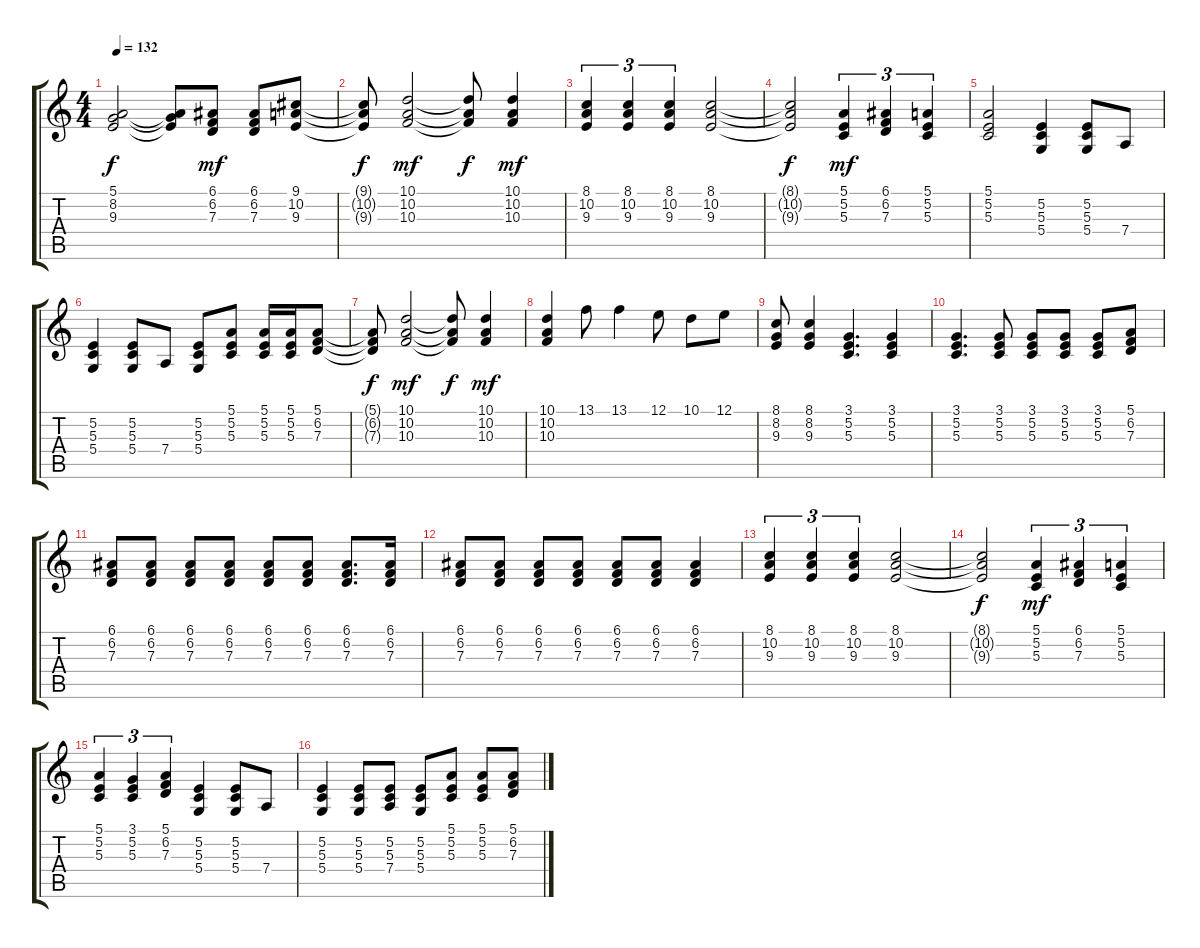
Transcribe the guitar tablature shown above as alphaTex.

\track "" {instrument tremolostrings}
\staff {score tabs}
\tuning (E4 B3 G3 D3 A2 E2) {hide}
\ts (4 4)
\tempo 132
\clef g2
\ks c
(5.1{t} 8.2{t} 9.3{t}).2{dy f} (5.1{t} 8.2{t} 9.3{t}).8 (6.1 6.2 7.3).8{dy mf} (6.1 6.2 7.3).8 (9.1 10.2 9.3).8 |
(9.1{t} 10.2{t} 9.3{t}).8{dy f} (10.1 10.2 10.3).2{dy mf} (10.1{t} 10.2{t} 10.3{t}).8{dy f} (10.1 10.2 10.3).4{dy mf} |
(8.1 10.2 9.3).4{tu (3 2)} (8.1 10.2 9.3).4{tu (3 2)} (8.1 10.2 9.3).4{tu (3 2)} (8.1 10.2 9.3).2 |
(8.1{t} 10.2{t} 9.3{t}).2{dy f} (5.1 5.2 5.3).4{tu (3 2) dy mf} (6.1 6.2 7.3).4{tu (3 2)} (5.1 5.2 5.3).4{tu (3 2)} |
(5.1 5.2 5.3).2 (5.2 5.3 5.4).4 (5.2 5.3 5.4).8 7.4.8 |
(5.2 5.3 5.4).4 (5.2 5.3 5.4).8 7.4.8 (5.2 5.3 5.4).8 (5.1 5.2 5.3).8 (5.1 5.2 5.3).16 (5.1 5.2 5.3).16 (5.1 6.2 7.3).8 |
(5.1{t} 6.2{t} 7.3{t}).8{dy f} (10.1 10.2 10.3).2{dy mf} (10.1{t} 10.2{t} 10.3{t}).8{dy f} (10.1 10.2 10.3).4{dy mf} |
(10.1 10.2 10.3).4 13.1.8 13.1.4 12.1.8 10.1.8 12.1.8 |
(8.1 8.2 9.3).8 (8.1 8.2 9.3).4 (3.1 5.2 5.3).4{d} (3.1 5.2 5.3).4 |
(3.1 5.2 5.3).4{d} (3.1 5.2 5.3).8 (3.1 5.2 5.3).8 (3.1 5.2 5.3).8 (3.1 5.2 5.3).8 (5.1 6.2 7.3).8 |
(6.1 6.2 7.3).8 (6.1 6.2 7.3).8 (6.1 6.2 7.3).8 (6.1 6.2 7.3).8 (6.1 6.2 7.3).8 (6.1 6.2 7.3).8 (6.1 6.2 7.3).8{d} (6.1 6.2 7.3).16 |
(6.1 6.2 7.3).8 (6.1 6.2 7.3).8 (6.1 6.2 7.3).8 (6.1 6.2 7.3).8 (6.1 6.2 7.3).8 (6.1 6.2 7.3).8 (6.1 6.2 7.3).4 |
(8.1 10.2 9.3).4{tu (3 2)} (8.1 10.2 9.3).4{tu (3 2)} (8.1 10.2 9.3).4{tu (3 2)} (8.1 10.2 9.3).2 |
(8.1{t} 10.2{t} 9.3{t}).2{dy f} (5.1 5.2 5.3).4{tu (3 2) dy mf} (6.1 6.2 7.3).4{tu (3 2)} (5.1 5.2 5.3).4{tu (3 2)} |
(5.1 5.2 5.3).4{tu (3 2)} (3.1 5.2 5.3).4{tu (3 2)} (5.1 6.2 7.3).4{tu (3 2)} (5.2 5.3 5.4).4 (5.2 5.3 5.4).8 7.4.8 |
(5.2 5.3 5.4).4 (5.2 5.3 5.4).8 (5.2 5.3 7.4).8 (5.2 5.3 5.4).8 (5.1 5.2 5.3).8 (5.1 5.2 5.3).8 (5.1 6.2 7.3).8
